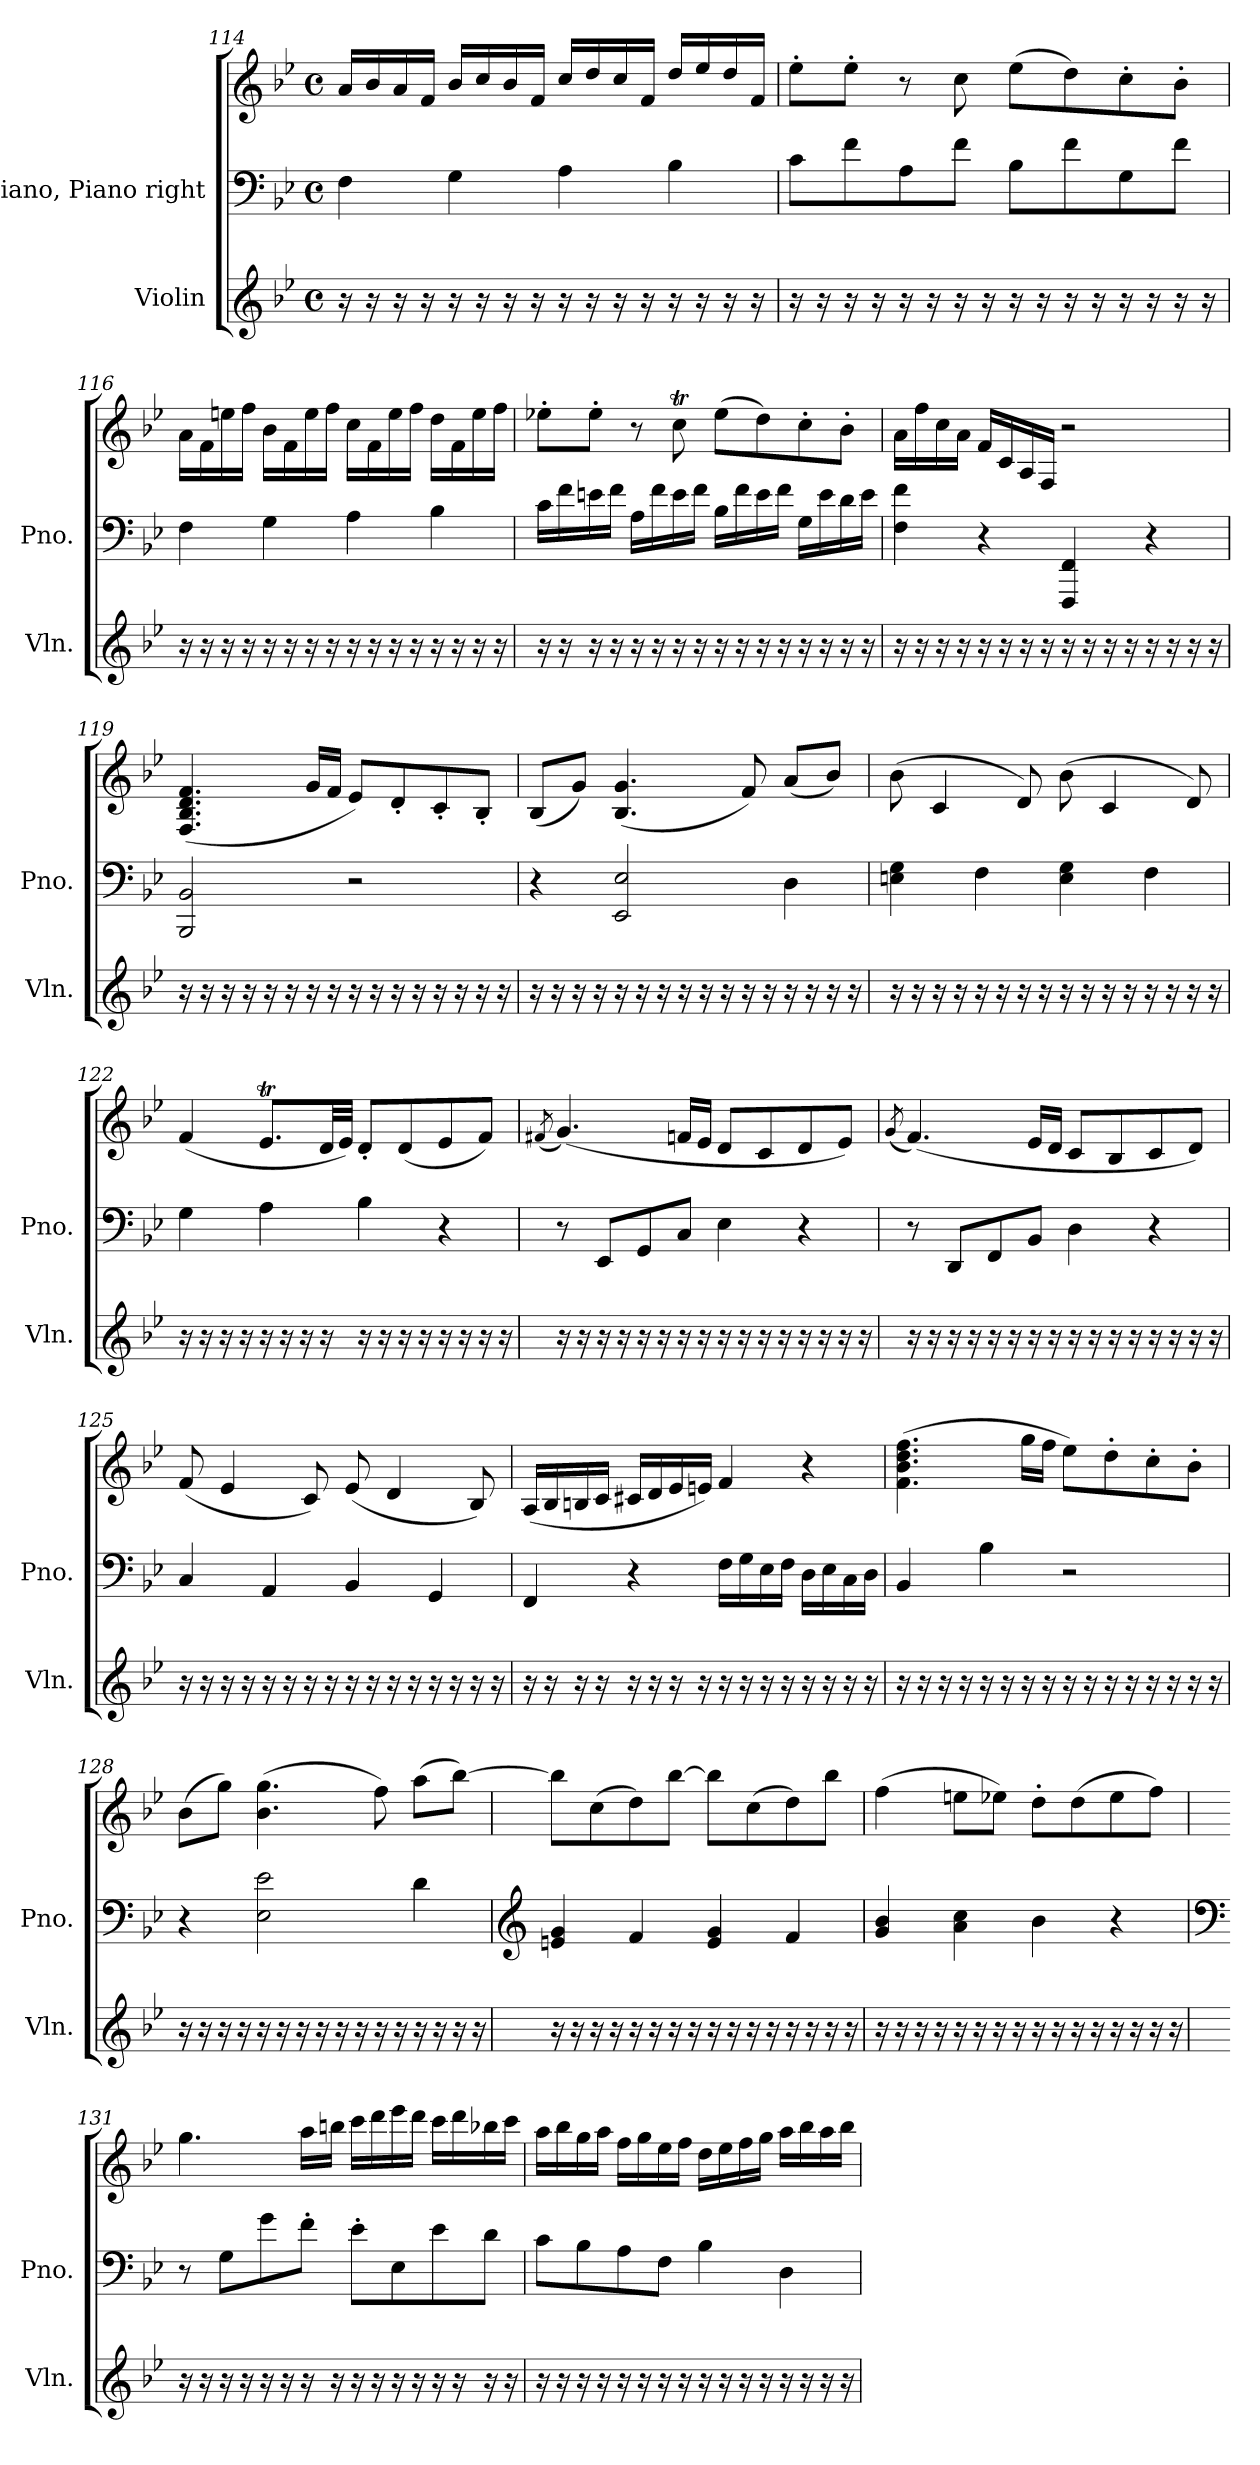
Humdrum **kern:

**kern	**kern	**kern
*part2	*part1	*part1
*staff3	*staff2	*staff1
*I"Violin	*I"Piano, Piano right	*
*I'Vln.	*I'Pno.	*
*clefG2	*clefF4	*clefG2
*k[b-e-]	*k[b-e-]	*k[b-e-]
*M4/4	*M4/4	*M4/4
*met(c)	*met(c)	*met(c)
=114	=114	=114
16r	4F\	16a/LL
16r	.	16b-/
16r	.	16a/
16r	.	16f/JJ
16r	4G\	16b-/LL
16r	.	16cc/
16r	.	16b-/
16r	.	16f/JJ
16r	4A\	16cc/LL
16r	.	16dd/
16r	.	16cc/
16r	.	16f/JJ
16r	4B-\	16dd/LL
16r	.	16ee-/
16r	.	16dd/
16r	.	16f/JJ
!!LO:PB:g=z
=115	=115	=115
16r	8c\L	8ee-'\L
16r	.	.
16r	8f\	8ee-'\J
16r	.	.
16r	8A\	8r
16r	.	.
16r	8f\J	8cc\
16r	.	.
16r	8B-\L	(>8ee-\L
16r	.	.
16r	8f\	8dd\)
16r	.	.
16r	8G\	8cc'\
16r	.	.
16r	8f\J	8b-'\J
16r	.	.
=116	=116	=116
16r	4F\	16a\LL
16r	.	16f\
16r	.	16een\
16r	.	16ff\JJ
16r	4G\	16b-\LL
16r	.	16f\
16r	.	16ee\
16r	.	16ff\JJ
16r	4A\	16cc\LL
16r	.	16f\
16r	.	16ee\
16r	.	16ff\JJ
16r	4B-\	16dd\LL
16r	.	16f\
16r	.	16ee\
16r	.	16ff\JJ
!!LO:LB:g=z
=117	=117	=117
16r	16c\LL	8ee-X'\L
16r	16f\	.
16r	16en\	8ee-'\J
16r	16f\JJ	.
16r	16A\LL	8r
16r	16f\	.
16r	16e\	8ccT\
16r	16f\JJ	.
16r	16B-\LL	(>8ee-\L
16r	16f\	.
16r	16e\	8dd\)
16r	16f\JJ	.
16r	16G\LL	8cc'\
16r	16e\	.
16r	16d\	8b-'\J
16r	16e\JJ	.
=118	=118	=118
16r	4F\ 4f\	16a\LL
16r	.	16ff\
16r	.	16cc\
16r	.	16a\JJ
16r	4r	16f/LL
16r	.	16c/
16r	.	16A/
16r	.	16F/JJ
16r	4FFF/ 4FF/	2r
16r	.	.
16r	.	.
16r	.	.
16r	4r	.
16r	.	.
16r	.	.
16r	.	.
!!LO:LB:g=z
=119	=119	=119
16r	2BBB-/ 2BB-/	(>4.F/ 4.B-/ 4.d/ 4.f/
16r	.	.
16r	.	.
16r	.	.
16r	.	.
16r	.	.
16r	.	16g/LL
16r	.	16f/JJ
16r	2r	8e-/L)
16r	.	.
16r	.	8d'/
16r	.	.
16r	.	8c'/
16r	.	.
16r	.	8B-'/J
16r	.	.
=120	=120	=120
16r	4r	(<8B-/L
16r	.	.
16r	.	8g/J)
16r	.	.
16r	2EE-/ 2E-/	(>4.B-/ 4.g/
16r	.	.
16r	.	.
16r	.	.
16r	.	.
16r	.	.
16r	.	8f/)
16r	.	.
16r	4D\	(<8a/L
16r	.	.
16r	.	8b-/J)
16r	.	.
!!LO:PB:g=z
=121	=121	=121
16r	4En\ 4G\	(>8b-\
16r	.	.
16r	.	4c/
16r	.	.
16r	4F\	.
16r	.	.
16r	.	8d/)
16r	.	.
16r	4E\ 4G\	(>8b-\
16r	.	.
16r	.	4c/
16r	.	.
16r	4F\	.
16r	.	.
16r	.	8d/)
16r	.	.
=122	=122	=122
16r	4G\	(<4f/
16r	.	.
16r	.	.
16r	.	.
16r	4A\	8.e-T/L
16r	.	.
16r	.	.
16r	.	32d/LL
.	.	32e-/JJJ)
16r	4B-\	8d'/L
16r	.	.
16r	.	(<8d/
16r	.	.
16r	4r	8e-/
16r	.	.
16r	.	8f/J)
16r	.	.
!!LO:LB:g=z
=123	=123	=123
.	.	(<8qf#X/
16r	8r	(<4.g/)
16r	.	.
16r	8EE-/L	.
16r	.	.
16r	8GG/	.
16r	.	.
16r	8C/J	16fn/LL
16r	.	16e-/JJ
16r	4E-\	8d/L
16r	.	.
16r	.	8c/
16r	.	.
16r	4r	8d/
16r	.	.
16r	.	8e-/J)
16r	.	.
=124	=124	=124
.	.	(<8qg/
16r	8r	(<4.f/)
16r	.	.
16r	8DD/L	.
16r	.	.
16r	8FF/	.
16r	.	.
16r	8BB-/J	16e-/LL
16r	.	16d/JJ
16r	4D\	8c/L
16r	.	.
16r	.	8B-/
16r	.	.
16r	4r	8c/
16r	.	.
16r	.	8d/J)
16r	.	.
!!LO:LB:g=z
=125	=125	=125
16r	4C/	(<8f/
16r	.	.
16r	.	4e-/
16r	.	.
16r	4AA/	.
16r	.	.
16r	.	8c/)
16r	.	.
16r	4BB-/	(<8e-/
16r	.	.
16r	.	4d/
16r	.	.
16r	4GG/	.
16r	.	.
16r	.	8B-/)
16r	.	.
=126	=126	=126
16r	4FF/	(<16A/LL
16r	.	16B-/
16r	.	16Bn/
16r	.	16c/JJ
16r	4r	16c#X/LL
16r	.	16d/
16r	.	16e-/
16r	.	16en/JJ)
16r	16F\LL	4f/
16r	16G\	.
16r	16E-\	.
16r	16F\JJ	.
16r	16D\LL	4r
16r	16E-\	.
16r	16C\	.
16r	16D\JJ	.
!!LO:PB:g=z
=127	=127	=127
16r	4BB-/	(>4.f\ 4.b-\ 4.dd\ 4.ff\
16r	.	.
16r	.	.
16r	.	.
16r	4B-\	.
16r	.	.
16r	.	16gg\LL
16r	.	16ff\JJ
16r	2r	8ee-\L)
16r	.	.
16r	.	8dd'\
16r	.	.
16r	.	8cc'\
16r	.	.
16r	.	8b-'\J
16r	.	.
=128	=128	=128
16r	4r	(>8b-\L
16r	.	.
16r	.	8gg\J)
16r	.	.
16r	2E-\ 2e-\	(>4.b-\ 4.gg\
16r	.	.
16r	.	.
16r	.	.
16r	.	.
16r	.	.
16r	.	8ff\)
16r	.	.
16r	4d\	(>8aa\L
16r	.	.
16r	.	[8bb-\J)
16r	.	.
!!LO:LB:g=z
=129	=129	=129
*	*clefG2	*
16r	4en/ 4g/	8bb-\L]
16r	.	.
16r	.	(>8cc\
16r	.	.
16r	4f/	8dd\)
16r	.	.
16r	.	[8bb-\J
16r	.	.
16r	4e/ 4g/	8bb-\L]
16r	.	.
16r	.	(>8cc\
16r	.	.
16r	4f/	8dd\)
16r	.	.
16r	.	8bb-\J
16r	.	.
=130	=130	=130
16r	4g/ 4b-/	(>4ff\
16r	.	.
16r	.	.
16r	.	.
16r	4a\ 4cc\	8een\L
16r	.	.
16r	.	8ee-X\J)
16r	.	.
16r	4b-\	8dd'\L
16r	.	.
16r	.	(>8dd\
16r	.	.
16r	4r	8ee-\
16r	.	.
16r	.	8ff\J)
16r	.	.
!!LO:LB:g=z
=131	=131	=131
*	*clefF4	*
16r	8r	4.gg\
16r	.	.
16r	8G\L	.
16r	.	.
16r	8g\	.
16r	.	.
16r	8f'\J	16aa\LL
16r	.	16bbn\JJ
16r	8e-'\L	16ccc\LL
16r	.	16ddd\
16r	8E-\	16eee-\
16r	.	16ddd\JJ
16r	8e-\	16ccc\LL
16r	.	16ddd\
16r	8d\J	16bb-X\
16r	.	16ccc\JJ
=132	=132	=132
16r	8c\L	16aa\LL
16r	.	16bb-\
16r	8B-\	16gg\
16r	.	16aa\JJ
16r	8A\	16ff\LL
16r	.	16gg\
16r	8F\J	16ee-\
16r	.	16ff\JJ
16r	4B-\	16dd\LL
16r	.	16ee-\
16r	.	16ff\
16r	.	16gg\JJ
16r	4D\	16aa\LL
16r	.	16bb-\
16r	.	16aa\
16r	.	16bb-\JJ
=	=	=
*-	*-	*-
